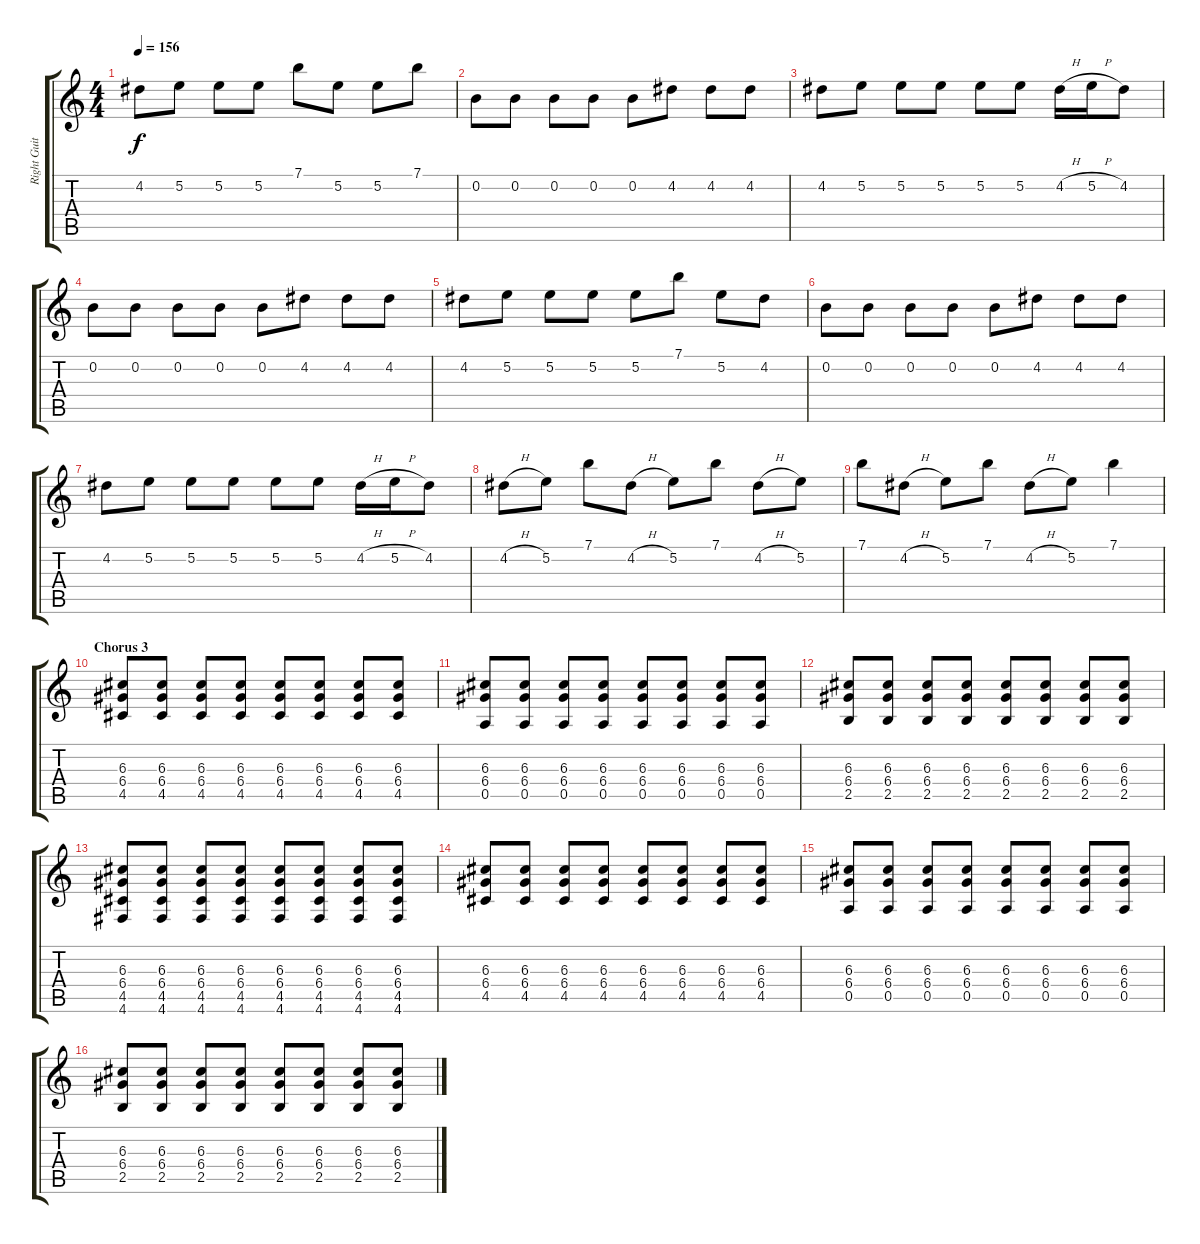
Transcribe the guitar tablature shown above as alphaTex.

\track ("Right Guitar (lead)" "Right Guit") {instrument distortionguitar}
\staff {score tabs}
\tuning (E4 B3 G3 D3 A2 D2) {hide}
\ts (4 4)
\tempo 156
\clef g2
\ks c
4.2.8{dy f} 5.2.8 5.2.8 5.2.8 7.1.8 5.2.8 5.2.8 7.1.8{volume 11 instrument distortionguitar} |
0.2.8 0.2.8 0.2.8 0.2.8 0.2.8 4.2.8 4.2.8 4.2.8 |
4.2.8 5.2.8 5.2.8 5.2.8 5.2.8 5.2.8 4.2{h}.16 5.2{h}.16 4.2.8 |
0.2.8{volume 13} 0.2.8 0.2.8 0.2.8 0.2.8 4.2.8 4.2.8 4.2.8 |
4.2.8 5.2.8 5.2.8 5.2.8 5.2.8 7.1.8 5.2.8 4.2.8 |
0.2.8 0.2.8 0.2.8 0.2.8 0.2.8 4.2.8 4.2.8 4.2.8 |
4.2.8 5.2.8 5.2.8 5.2.8 5.2.8 5.2.8 4.2{h}.16 5.2{h}.16 4.2.8 |
4.2{h}.8 5.2.8 7.1.8 4.2{h}.8 5.2.8 7.1.8 4.2{h}.8 5.2.8 |
7.1.8 4.2{h}.8 5.2.8 7.1.8 4.2{h}.8 5.2.8 7.1.4 |
\section ("" "Chorus 3")
(6.3 6.4 4.5).8 (6.3 6.4 4.5).8 (6.3 6.4 4.5).8 (6.3 6.4 4.5).8 (6.3 6.4 4.5).8 (6.3 6.4 4.5).8 (6.3 6.4 4.5).8 (6.3 6.4 4.5).8 |
(6.3 6.4 0.5).8 (6.3 6.4 0.5).8 (6.3 6.4 0.5).8 (6.3 6.4 0.5).8 (6.3 6.4 0.5).8 (6.3 6.4 0.5).8 (6.3 6.4 0.5).8 (6.3 6.4 0.5).8 |
(6.3 6.4 2.5).8 (6.3 6.4 2.5).8 (6.3 6.4 2.5).8 (6.3 6.4 2.5).8 (6.3 6.4 2.5).8 (6.3 6.4 2.5).8 (6.3 6.4 2.5).8 (6.3 6.4 2.5).8 |
(6.3 6.4 4.5 4.6).8 (6.3 6.4 4.5 4.6).8 (6.3 6.4 4.5 4.6).8 (6.3 6.4 4.5 4.6).8 (6.3 6.4 4.5 4.6).8 (6.3 6.4 4.5 4.6).8 (6.3 6.4 4.5 4.6).8 (6.3 6.4 4.5 4.6).8 |
(6.3 6.4 4.5).8 (6.3 6.4 4.5).8 (6.3 6.4 4.5).8 (6.3 6.4 4.5).8 (6.3 6.4 4.5).8 (6.3 6.4 4.5).8 (6.3 6.4 4.5).8 (6.3 6.4 4.5).8 |
(6.3 6.4 0.5).8 (6.3 6.4 0.5).8 (6.3 6.4 0.5).8 (6.3 6.4 0.5).8 (6.3 6.4 0.5).8 (6.3 6.4 0.5).8 (6.3 6.4 0.5).8 (6.3 6.4 0.5).8 |
(6.3 6.4 2.5).8 (6.3 6.4 2.5).8 (6.3 6.4 2.5).8 (6.3 6.4 2.5).8 (6.3 6.4 2.5).8 (6.3 6.4 2.5).8 (6.3 6.4 2.5).8 (6.3 6.4 2.5).8
